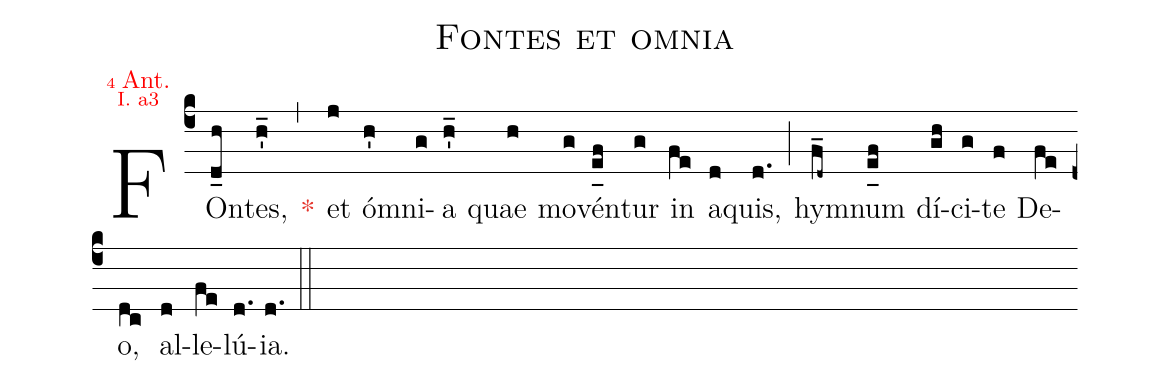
name:Fontes et omnia;
office-part:Antiphona;
annotation: {\color{red}\tiny 4 \footnotesize Ant.};
annotation: {\color{red}\scriptsize I. a3};
%%
(c4) FOn(d_h)tes,(h'_) <c>*</c>(,) et(j) ó(h')mni(g)a(h'_) quae(h) mo(g)vén(e_[uh:l]f)tur(g) in(fe) a(d)quis,(d.) (;) hy(f_d~)mnum(e_[uh:l]f) dí(gh)ci(g)te(f) De(fe)o,(dc) al(d)le(fe)lú(d.){ia}.(d.) (::)
